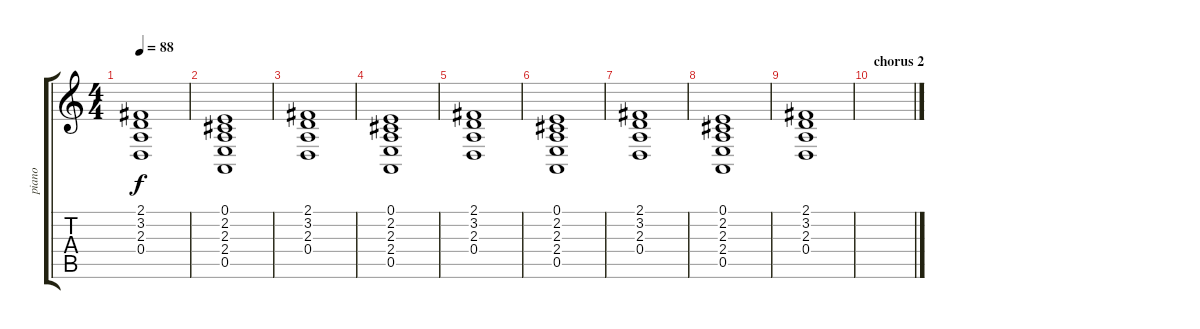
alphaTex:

\track ("piano" "piano") {instrument electricpiano1}
\staff {score tabs}
\tuning (E4 B3 G3 D3 A2 E2) {hide}
\ts (4 4)
\tempo 88
\clef g2
\ks c
(2.1 3.2 2.3 0.4).1{dy f} |
(0.1 2.2 2.3 2.4 0.5).1 |
(2.1 3.2 2.3 0.4).1 |
(0.1 2.2 2.3 2.4 0.5).1 |
(2.1 3.2 2.3 0.4).1 |
(0.1 2.2 2.3 2.4 0.5).1 |
(2.1 3.2 2.3 0.4).1 |
(0.1 2.2 2.3 2.4 0.5).1 |
(2.1 3.2 2.3 0.4).1 |
\section ("" "chorus 2")
